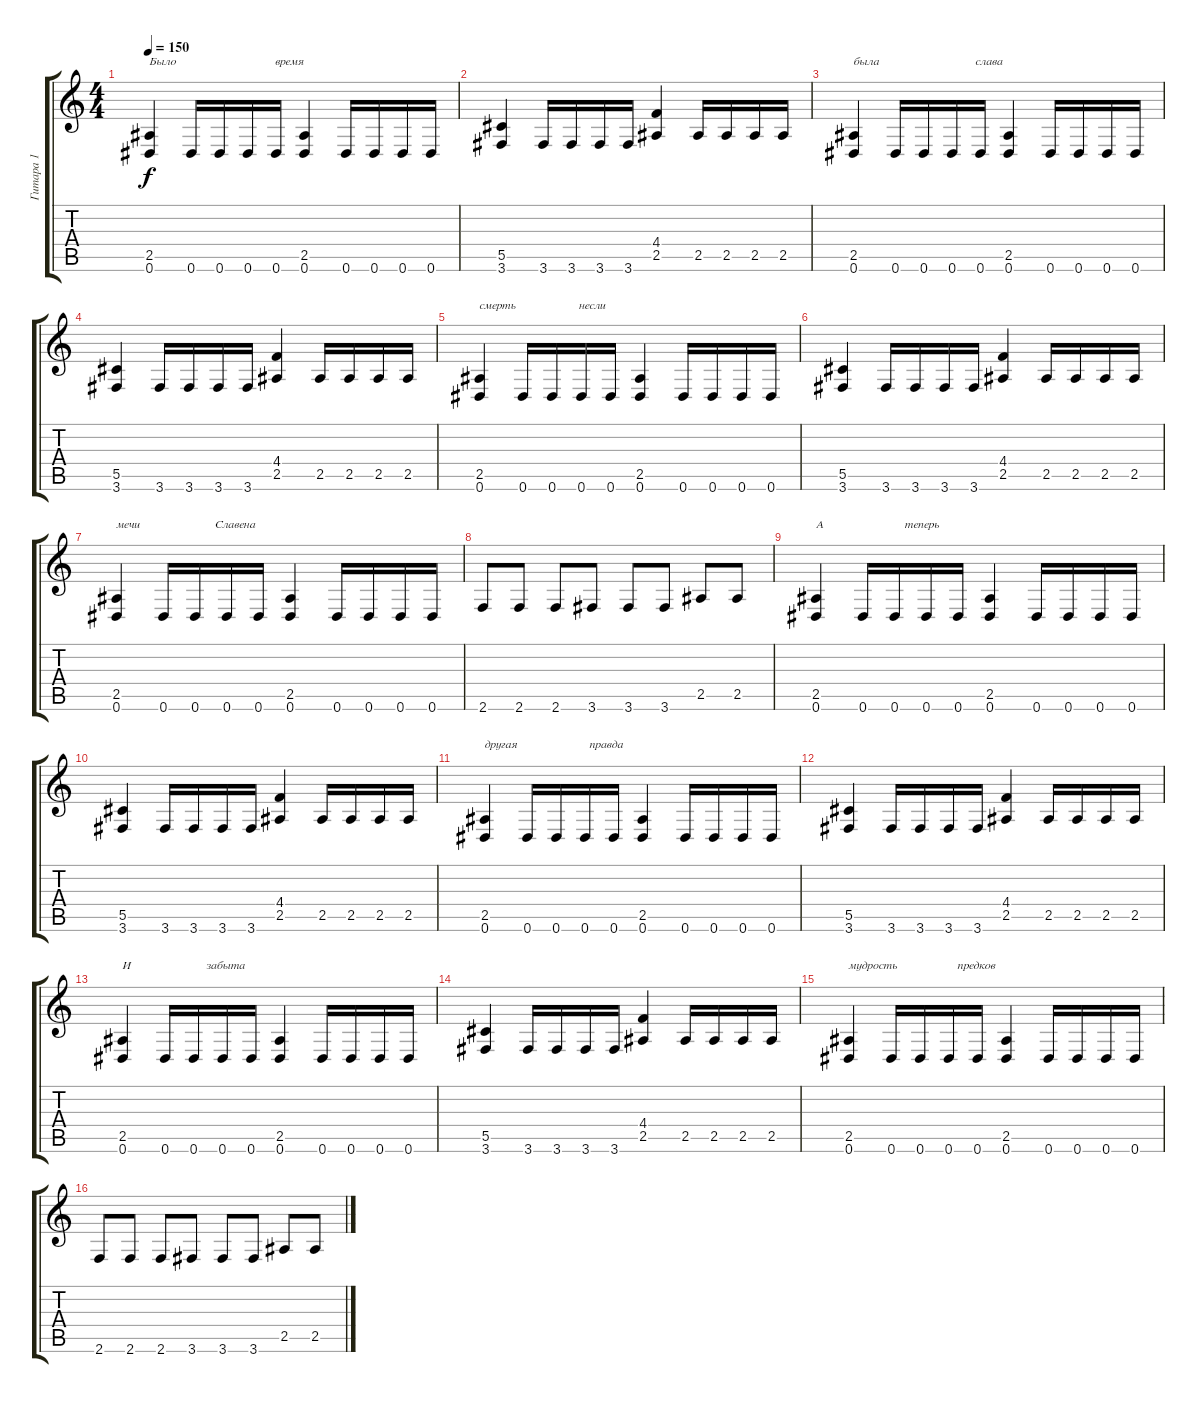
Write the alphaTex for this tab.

\track ("Гитара 1" "Гитара 1") {instrument distortionguitar}
\staff {score tabs}
\tuning (Eb4 Bb3 Gb3 Db3 Ab2 Eb2) {hide}
\ts (4 4)
\tempo 150
\clef g2
\ks c
(2.5 0.6).4{txt "Было                                 время" dy f} 0.6.16 0.6.16 0.6.16 0.6.16 (2.5 0.6).4 0.6.16 0.6.16 0.6.16 0.6.16 |
(5.5 3.6).4 3.6.16 3.6.16 3.6.16 3.6.16 (4.4 2.5).4 2.5.16 2.5.16 2.5.16 2.5.16 |
(2.5 0.6).4{txt "была                                слава"} 0.6.16 0.6.16 0.6.16 0.6.16 (2.5 0.6).4 0.6.16 0.6.16 0.6.16 0.6.16 |
(5.5 3.6).4 3.6.16 3.6.16 3.6.16 3.6.16 (4.4 2.5).4 2.5.16 2.5.16 2.5.16 2.5.16 |
(2.5 0.6).4{txt "смерть                     несли"} 0.6.16 0.6.16 0.6.16 0.6.16 (2.5 0.6).4 0.6.16 0.6.16 0.6.16 0.6.16 |
(5.5 3.6).4 3.6.16 3.6.16 3.6.16 3.6.16 (4.4 2.5).4 2.5.16 2.5.16 2.5.16 2.5.16 |
(2.5 0.6).4{txt "мечи                         Славена"} 0.6.16 0.6.16 0.6.16 0.6.16 (2.5 0.6).4 0.6.16 0.6.16 0.6.16 0.6.16 |
2.6.8 2.6.8 2.6.8 3.6.8 3.6.8 3.6.8 2.5.8 2.5.8 |
(2.5 0.6).4{txt "А                           теперь"} 0.6.16 0.6.16 0.6.16 0.6.16 (2.5 0.6).4 0.6.16 0.6.16 0.6.16 0.6.16 |
(5.5 3.6).4 3.6.16 3.6.16 3.6.16 3.6.16 (4.4 2.5).4 2.5.16 2.5.16 2.5.16 2.5.16 |
(2.5 0.6).4{txt "другая                        правда"} 0.6.16 0.6.16 0.6.16 0.6.16 (2.5 0.6).4 0.6.16 0.6.16 0.6.16 0.6.16 |
(5.5 3.6).4 3.6.16 3.6.16 3.6.16 3.6.16 (4.4 2.5).4 2.5.16 2.5.16 2.5.16 2.5.16 |
(2.5 0.6).4{txt "И                         забыта"} 0.6.16 0.6.16 0.6.16 0.6.16 (2.5 0.6).4 0.6.16 0.6.16 0.6.16 0.6.16 |
(5.5 3.6).4 3.6.16 3.6.16 3.6.16 3.6.16 (4.4 2.5).4 2.5.16 2.5.16 2.5.16 2.5.16 |
(2.5 0.6).4{txt "мудрость                    предков"} 0.6.16 0.6.16 0.6.16 0.6.16 (2.5 0.6).4 0.6.16 0.6.16 0.6.16 0.6.16 |
2.6.8 2.6.8 2.6.8 3.6.8 3.6.8 3.6.8 2.5.8 2.5.8
